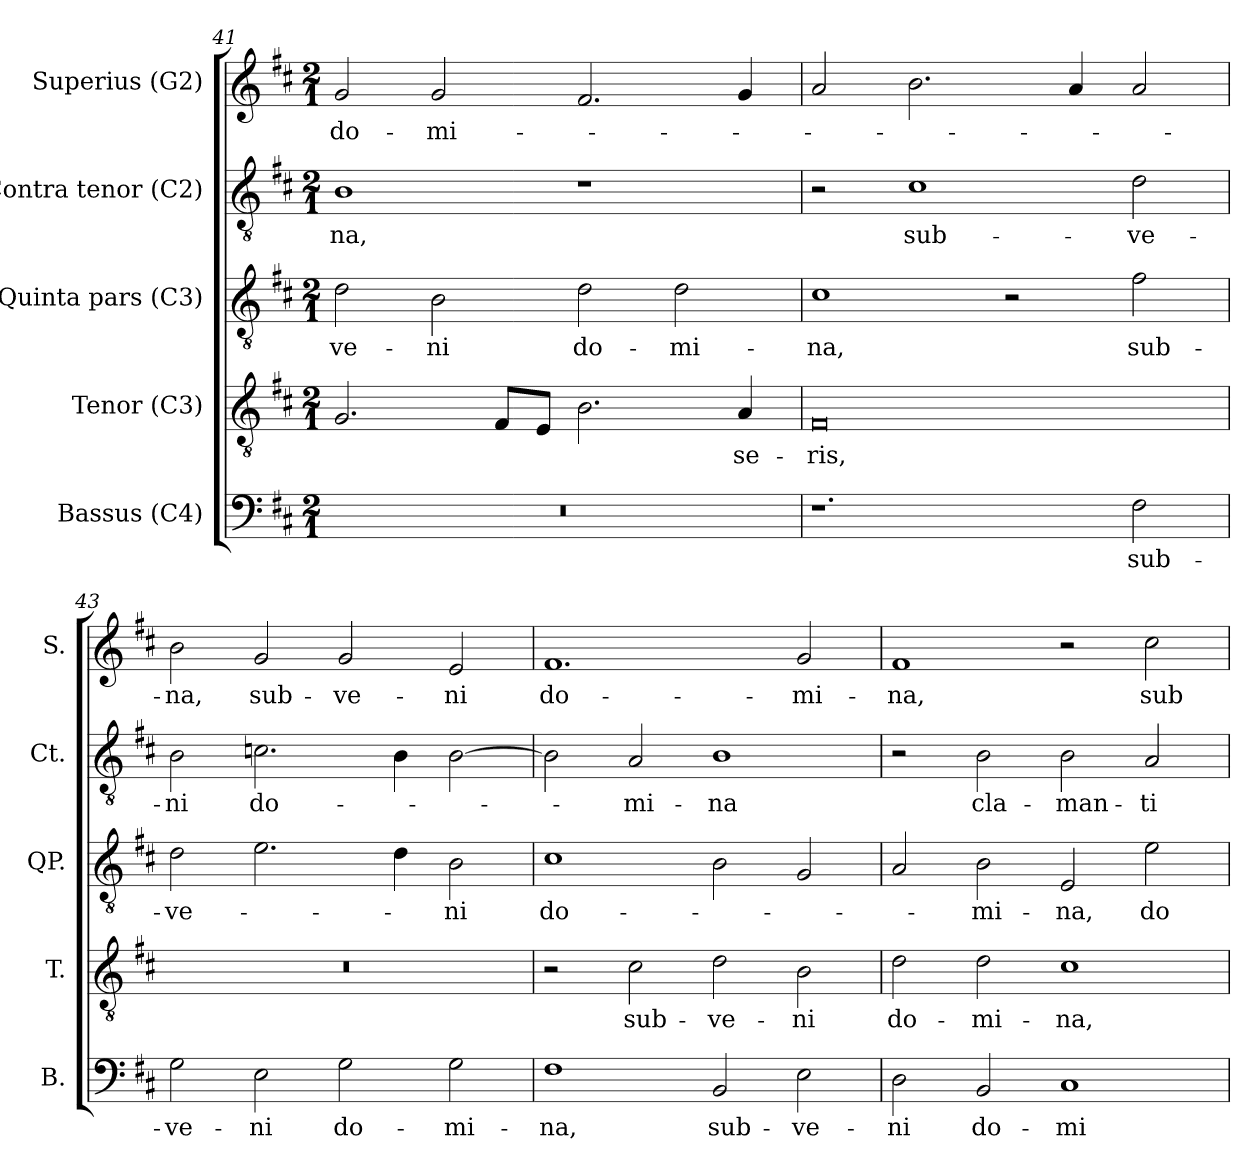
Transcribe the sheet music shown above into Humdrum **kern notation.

**kern	**text	**kern	**text	**kern	**text	**kern	**text	**kern	**text
*part5	*part5	*part4	*part4	*part3	*part3	*part2	*part2	*part1	*part1
*staff5	*staff5	*staff4	*staff4	*staff3	*staff3	*staff2	*staff2	*staff1	*staff1
*I"Bassus (C4)	*	*I"Tenor (C3)	*	*I"Quinta pars (C3)	*	*I"Contra tenor (C2)	*	*I"Superius (G2)	*
*I'B.	*	*I'T.	*	*I'QP.	*	*I'Ct.	*	*I'S.	*
!!LO:LB:g=z
*clefF4	*	*clefGv2	*	*clefGv2	*	*clefGv2	*	*clefG2	*
*	*	*ITrd7c12	*	*ITrd7c12	*	*	*	*	*
*k[f#c#]	*	*k[f#c#]	*	*k[f#c#]	*	*k[f#c#]	*	*k[f#c#]	*
*D:	*	*D:	*	*D:	*	*D:	*	*D:	*
*M2/1	*	*M2/1	*	*M2/1	*	*M2/1	*	*M2/1	*
=41	=41	=41	=41	=41	=41	=41	=41	=41	=41
!LO:N:vis=1	!	!	!	!	!	!	!	!	!
!	!	!	!	!	!LO:LY:b:color=#000000	!	!	!	!
!	!	!	!	!	!	!	!LO:LY:b:color=#000000	!	!
!	!	!	!	!	!	!	!	!	!LO:LY:b:color=#000000
0r	.	2.GGi/	.	2Di\	-ve-	1Bi	-na,	2gi/	do-
!	!	!	!	!	!LO:LY:b:color=#000000	!	!	!	!
!	!	!	!	!	!	!	!	!	!LO:LY:b:color=#000000
.	.	.	.	2BBi\	-ni	.	.	2gi/	-mi-
.	.	8FF#i/L	.	.	.	.	.	.	.
.	.	8EEi/J	.	.	.	.	.	.	.
!	!	!	!	!	!LO:LY:b:color=#000000	!	!	!	!
.	.	2.BBi\	.	2Di\	do-	1r	.	2.f#i/	.
!	!	!	!	!	!LO:LY:b:color=#000000	!	!	!	!
.	.	.	.	2Di\	-mi-	.	.	.	.
!	!	!	!LO:LY:b:color=#000000	!	!	!	!	!	!
.	.	4AAi/	-se-	.	.	.	.	4gi/	.
=42	=42	=42	=42	=42	=42	=42	=42	=42	=42
!	!	!	!LO:LY:b:color=#000000	!	!	!	!	!	!
!	!	!	!	!	!LO:LY:b:color=#000000	!	!	!	!
1.r	.	0FF#i	-ris,	1C#i	-na,	2r	.	2ai/	.
!	!	!	!	!	!	!	!LO:LY:b:color=#000000	!	!
.	.	.	.	.	.	1c#i	sub-	2.bi\	.
.	.	.	.	2r	.	.	.	.	.
.	.	.	.	.	.	.	.	4ai/	.
!	!LO:LY:b:color=#000000	!	!	!	!	!	!	!	!
!	!	!	!	!	!LO:LY:b:color=#000000	!	!	!	!
!	!	!	!	!	!	!	!LO:LY:b:color=#000000	!	!
2F#i\	sub-	.	.	2F#i\	sub-	2di\	-ve-	2ai/	.
=43	=43	=43	=43	=43	=43	=43	=43	=43	=43
!	!LO:LY:b:color=#000000	!LO:N:vis=1	!	!	!	!	!	!	!
!	!	!	!	!	!LO:LY:b:color=#000000	!	!	!	!
!	!	!	!	!	!	!	!LO:LY:b:color=#000000	!	!
!	!	!	!	!	!	!	!	!	!LO:LY:b:color=#000000
2Gi\	-ve-	0r	.	2Di\	-ve-	2Bi\	-ni	2bi\	-na,
!	!LO:LY:b:color=#000000	!	!	!	!	!	!	!	!
!	!	!	!	!	!	!	!LO:LY:b:color=#000000	!	!
!	!	!	!	!	!	!	!	!	!LO:LY:b:color=#000000
2Ei\	-ni	.	.	2.Ei\	.	2.cni\	do-	2gi/	sub-
!	!LO:LY:b:color=#000000	!	!	!	!	!	!	!	!
!	!	!	!	!	!	!	!	!	!LO:LY:b:color=#000000
2Gi\	do-	.	.	.	.	.	.	2gi/	-ve-
.	.	.	.	4Di\	.	4Bi\	.	.	.
!	!LO:LY:b:color=#000000	!	!	!	!	!	!	!	!
!	!	!	!	!	!LO:LY:b:color=#000000	!	!	!	!
!	!	!	!	!	!	!	!	!	!LO:LY:b:color=#000000
2Gi\	-mi-	.	.	2BBi\	-ni	[2Bi\	.	2ei/	-ni
=44	=44	=44	=44	=44	=44	=44	=44	=44	=44
!	!LO:LY:b:color=#000000	!	!	!	!	!	!	!	!
!	!	!	!	!	!LO:LY:b:color=#000000	!	!	!	!
!	!	!	!	!	!	!	!	!	!LO:LY:b:color=#000000
1F#i	-na,	2r	.	1C#i	do-	2Bi\]	.	1.f#i	do-
!	!	!	!LO:LY:b:color=#000000	!	!	!	!	!	!
!	!	!	!	!	!	!	!LO:LY:b:color=#000000	!	!
.	.	2C#i\	sub-	.	.	2Ai/	-mi-	.	.
!	!LO:LY:b:color=#000000	!	!	!	!	!	!	!	!
!	!	!	!LO:LY:b:color=#000000	!	!	!	!	!	!
!	!	!	!	!	!	!	!LO:LY:b:color=#000000	!	!
2BBi/	sub-	2Di\	-ve-	2BBi\	.	1Bi	-na	.	.
!	!LO:LY:b:color=#000000	!	!	!	!	!	!	!	!
!	!	!	!LO:LY:b:color=#000000	!	!	!	!	!	!
!	!	!	!	!	!	!	!	!	!LO:LY:b:color=#000000
2Ei\	-ve-	2BBi\	-ni	2GGi/	.	.	.	2gi/	-mi-
!!LO:LB:g=z
=45	=45	=45	=45	=45	=45	=45	=45	=45	=45
!	!LO:LY:b:color=#000000	!	!	!	!	!	!	!	!
!	!	!	!LO:LY:b:color=#000000	!	!	!	!	!	!
!	!	!	!	!	!	!	!	!	!LO:LY:b:color=#000000
2Di\	-ni	2Di\	do-	2AAi/	.	2r	.	1f#i	-na,
!	!LO:LY:b:color=#000000	!	!	!	!	!	!	!	!
!	!	!	!LO:LY:b:color=#000000	!	!	!	!	!	!
!	!	!	!	!	!LO:LY:b:color=#000000	!	!	!	!
!	!	!	!	!	!	!	!LO:LY:b:color=#000000	!	!
2BBi/	do-	2Di\	-mi-	2BBi\	-mi-	2Bi\	cla-	.	.
!	!LO:LY:b:color=#000000	!	!	!	!	!	!	!	!
!	!	!	!LO:LY:b:color=#000000	!	!	!	!	!	!
!	!	!	!	!	!LO:LY:b:color=#000000	!	!	!	!
!	!	!	!	!	!	!	!LO:LY:b:color=#000000	!	!
1C#i	-mi-	1C#i	-na,	2EEi/	-na,	2Bi\	-man-	2r	.
!	!	!	!	!	!LO:LY:b:color=#000000	!	!	!	!
!	!	!	!	!	!	!	!LO:LY:b:color=#000000	!	!
!	!	!	!	!	!	!	!	!	!LO:LY:b:color=#000000
.	.	.	.	2Ei\	do-	2Ai/	-ti-	2cc#i\	sub-
=	=	=	=	=	=	=	=	=	=
*-	*-	*-	*-	*-	*-	*-	*-	*-	*-
